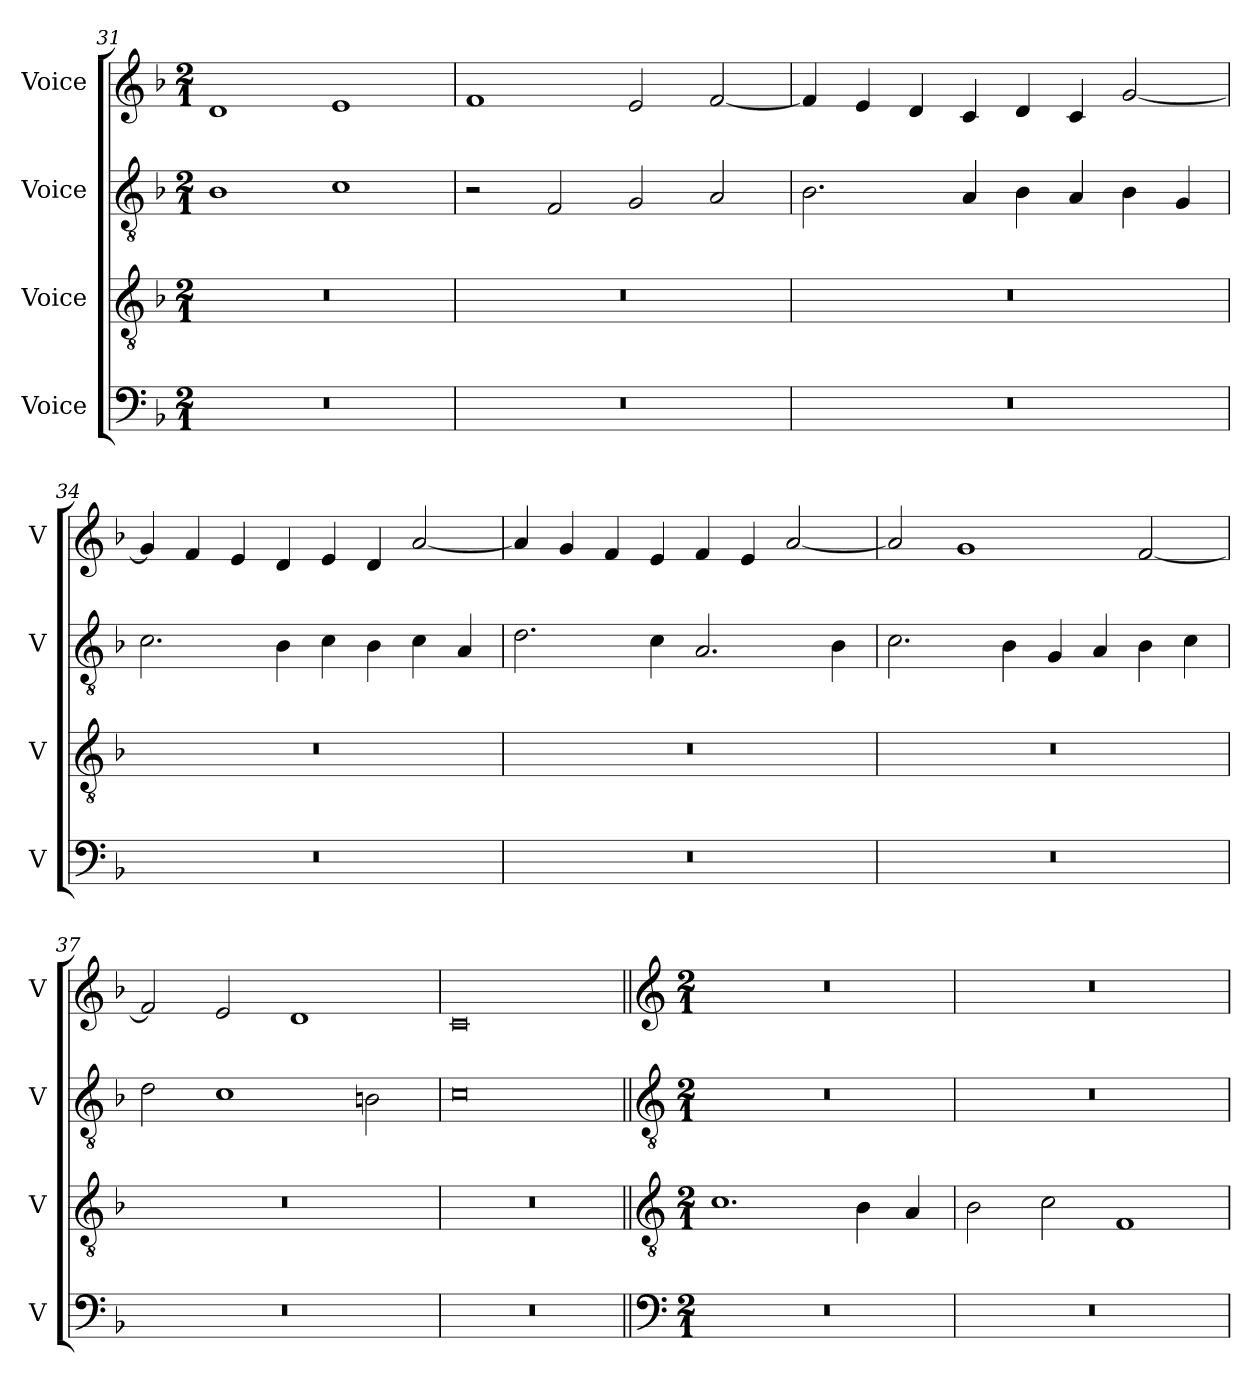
**kern	**kern	**kern	**kern
*part4	*part3	*part2	*part1
*staff4	*staff3	*staff2	*staff1
*I"Voice	*I"Voice	*I"Voice	*I"Voice
*I'V	*I'V	*I'V	*I'V
*clefF4	*clefGv2	*clefGv2	*clefG2
*k[b-]	*k[b-]	*k[b-]	*k[b-]
*M2/1	*M2/1	*M2/1	*M2/1
=31	=31	=31	=31
0r	0r	1B-	1d
.	.	1c	1e
!!LO:LB:g=z
=32	=32	=32	=32
0r	0r	2r	1f
.	.	2F/	.
.	.	2G/	2e/
.	.	2A/	[2f/
=33	=33	=33	=33
0r	0r	2.B-\	4f/]
.	.	.	4e/
.	.	.	4d/
.	.	4A/	4c/
.	.	4B-\	4d/
.	.	4A/	4c/
.	.	4B-\	[2g/
.	.	4G/	.
=34	=34	=34	=34
0r	0r	2.c\	4g/]
.	.	.	4f/
.	.	.	4e/
.	.	4B-\	4d/
.	.	4c\	4e/
.	.	4B-\	4d/
.	.	4c\	[2a/
.	.	4A/	.
!!LO:PB:g=z
=35	=35	=35	=35
0r	0r	2.d\	4a/]
.	.	.	4g/
.	.	.	4f/
.	.	4c\	4e/
.	.	2.A/	4f/
.	.	.	4e/
.	.	.	[2a/
.	.	4B-\	.
=36	=36	=36	=36
0r	0r	2.c\	2a/]
.	.	.	1g
.	.	4B-\	.
.	.	4G/	.
.	.	4A/	.
.	.	4B-\	[2f/
.	.	4c\	.
=37	=37	=37	=37
0r	0r	2d\	2f/]
.	.	1c	2e/
.	.	.	1d
.	.	2Bn\	.
=38	=38	=38	=38
0r	0r	0c	0c
!!LO:LB:g=z
=39||	=39||	=39||	=39||
*clefF4	*clefGv2	*clefGv2	*clefG2
*M2/1	*M2/1	*M2/1	*M2/1
0r	1.c	0r	0r
.	4B-\	.	.
.	4A/	.	.
=40	=40	=40	=40
0r	2B-\	0r	0r
.	2c\	.	.
.	1F	.	.
=	=	=	=
*-	*-	*-	*-
